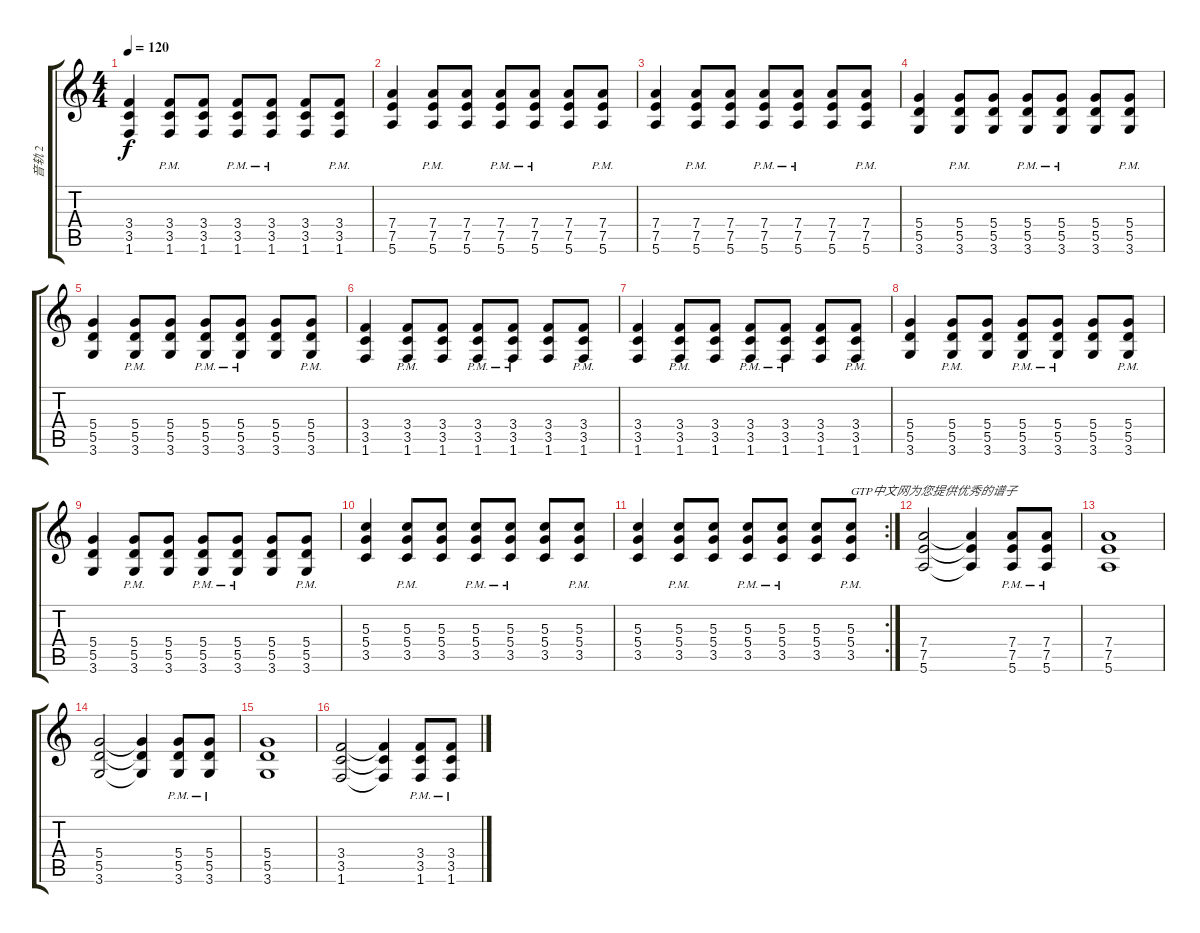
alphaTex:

\track ("音轨 2" "音轨 2") {instrument overdrivenguitar}
\staff {score tabs}
\tuning (E4 B3 G3 D3 A2 E2) {hide}
\ts (4 4)
\tempo 120
\clef g2
\ks c
(3.4 3.5 1.6).4{dy f} (3.4{pm} 3.5{pm} 1.6{pm}).8 (3.4 3.5 1.6).8 (3.4{pm} 3.5{pm} 1.6{pm}).8 (3.4{pm} 3.5{pm} 1.6{pm}).8 (3.4 3.5 1.6).8 (3.4{pm} 3.5{pm} 1.6{pm}).8 |
(7.4 7.5 5.6).4 (7.4{pm} 7.5{pm} 5.6{pm}).8 (7.4 7.5 5.6).8 (7.4{pm} 7.5{pm} 5.6{pm}).8 (7.4{pm} 7.5{pm} 5.6{pm}).8 (7.4 7.5 5.6).8 (7.4{pm} 7.5{pm} 5.6{pm}).8 |
(7.4 7.5 5.6).4 (7.4{pm} 7.5{pm} 5.6{pm}).8 (7.4 7.5 5.6).8 (7.4{pm} 7.5{pm} 5.6{pm}).8 (7.4{pm} 7.5{pm} 5.6{pm}).8 (7.4 7.5 5.6).8 (7.4{pm} 7.5{pm} 5.6{pm}).8 |
(5.4 5.5 3.6).4 (5.4{pm} 5.5{pm} 3.6{pm}).8 (5.4 5.5 3.6).8 (5.4{pm} 5.5{pm} 3.6{pm}).8 (5.4{pm} 5.5{pm} 3.6{pm}).8 (5.4 5.5 3.6).8 (5.4{pm} 5.5{pm} 3.6{pm}).8 |
(5.4 5.5 3.6).4 (5.4{pm} 5.5{pm} 3.6{pm}).8 (5.4 5.5 3.6).8 (5.4{pm} 5.5{pm} 3.6{pm}).8 (5.4{pm} 5.5{pm} 3.6{pm}).8 (5.4 5.5 3.6).8 (5.4{pm} 5.5{pm} 3.6{pm}).8 |
(3.4 3.5 1.6).4 (3.4{pm} 3.5{pm} 1.6{pm}).8 (3.4 3.5 1.6).8 (3.4{pm} 3.5{pm} 1.6{pm}).8 (3.4{pm} 3.5{pm} 1.6{pm}).8 (3.4 3.5 1.6).8 (3.4{pm} 3.5{pm} 1.6{pm}).8 |
(3.4 3.5 1.6).4 (3.4{pm} 3.5{pm} 1.6{pm}).8 (3.4 3.5 1.6).8 (3.4{pm} 3.5{pm} 1.6{pm}).8 (3.4{pm} 3.5{pm} 1.6{pm}).8 (3.4 3.5 1.6).8 (3.4{pm} 3.5{pm} 1.6{pm}).8 |
(5.4 5.5 3.6).4 (5.4{pm} 5.5{pm} 3.6{pm}).8 (5.4 5.5 3.6).8 (5.4{pm} 5.5{pm} 3.6{pm}).8 (5.4{pm} 5.5{pm} 3.6{pm}).8 (5.4 5.5 3.6).8 (5.4{pm} 5.5{pm} 3.6{pm}).8 |
(5.4 5.5 3.6).4 (5.4{pm} 5.5{pm} 3.6{pm}).8 (5.4 5.5 3.6).8 (5.4{pm} 5.5{pm} 3.6{pm}).8 (5.4{pm} 5.5{pm} 3.6{pm}).8 (5.4 5.5 3.6).8 (5.4{pm} 5.5{pm} 3.6{pm}).8 |
(5.3 5.4 3.5).4 (5.3{pm} 5.4{pm} 3.5{pm}).8 (5.3 5.4 3.5).8 (5.3{pm} 5.4{pm} 3.5{pm}).8 (5.3{pm} 5.4{pm} 3.5{pm}).8 (5.3 5.4 3.5).8 (5.3{pm} 5.4{pm} 3.5{pm}).8 |
\rc 2
(5.3 5.4 3.5).4 (5.3{pm} 5.4{pm} 3.5{pm}).8 (5.3 5.4 3.5).8 (5.3{pm} 5.4{pm} 3.5{pm}).8 (5.3{pm} 5.4{pm} 3.5{pm}).8 (5.3 5.4 3.5).8 (5.3{pm} 5.4{pm} 3.5{pm}).8{txt "GTP中文网为您提供优秀的谱子"} |
(7.4 7.5 5.6).2 (7.4{t} 7.5{t} 5.6{t}).4 (7.4{pm} 7.5{pm} 5.6{pm}).8 (7.4{pm} 7.5{pm} 5.6{pm}).8 |
(7.4 7.5 5.6).1 |
(5.4 5.5 3.6).2 (5.4{t} 5.5{t} 3.6{t}).4 (5.4{pm} 5.5{pm} 3.6{pm}).8 (5.4{pm} 5.5{pm} 3.6{pm}).8 |
(5.4 5.5 3.6).1 |
(3.4 3.5 1.6).2 (3.4{t} 3.5{t} 1.6{t}).4 (3.4{pm} 3.5{pm} 1.6{pm}).8 (3.4{pm} 3.5{pm} 1.6{pm}).8
